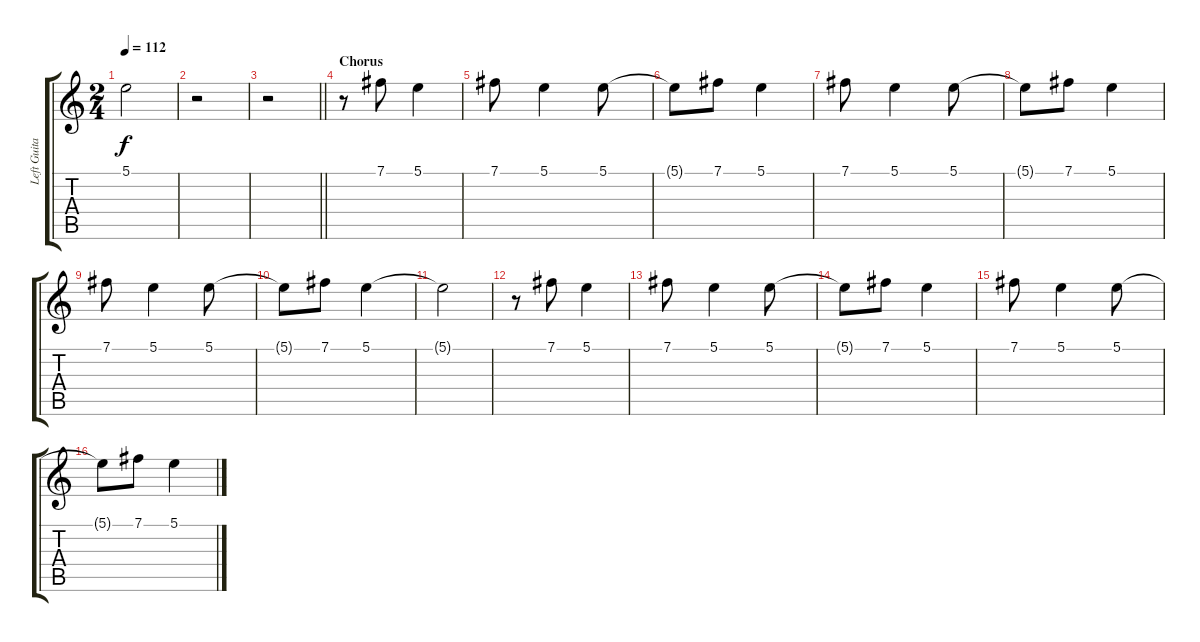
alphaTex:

\track ("Left Guitar" "Left Guita") {instrument overdrivenguitar}
\staff {score tabs}
\tuning (B3 Gb3 D3 A2 E2 B1) {hide}
\ts (2 4)
\tempo 112
\clef g2
\ks c
5.1{t}.2{dy f} |
r.2 |
\barLineRight lightlight
r.2 |
\section ("" "Chorus")
r.8 7.1.8 5.1.4 |
7.1.8 5.1.4 5.1.8 |
5.1{t}.8 7.1.8 5.1.4 |
7.1.8 5.1.4 5.1.8 |
5.1{t}.8 7.1.8 5.1.4 |
7.1.8 5.1.4 5.1.8 |
5.1{t}.8 7.1.8 5.1.4 |
5.1{t}.2 |
r.8 7.1.8 5.1.4 |
7.1.8 5.1.4 5.1.8 |
5.1{t}.8 7.1.8 5.1.4 |
7.1.8 5.1.4 5.1.8 |
5.1{t}.8 7.1.8 5.1.4
